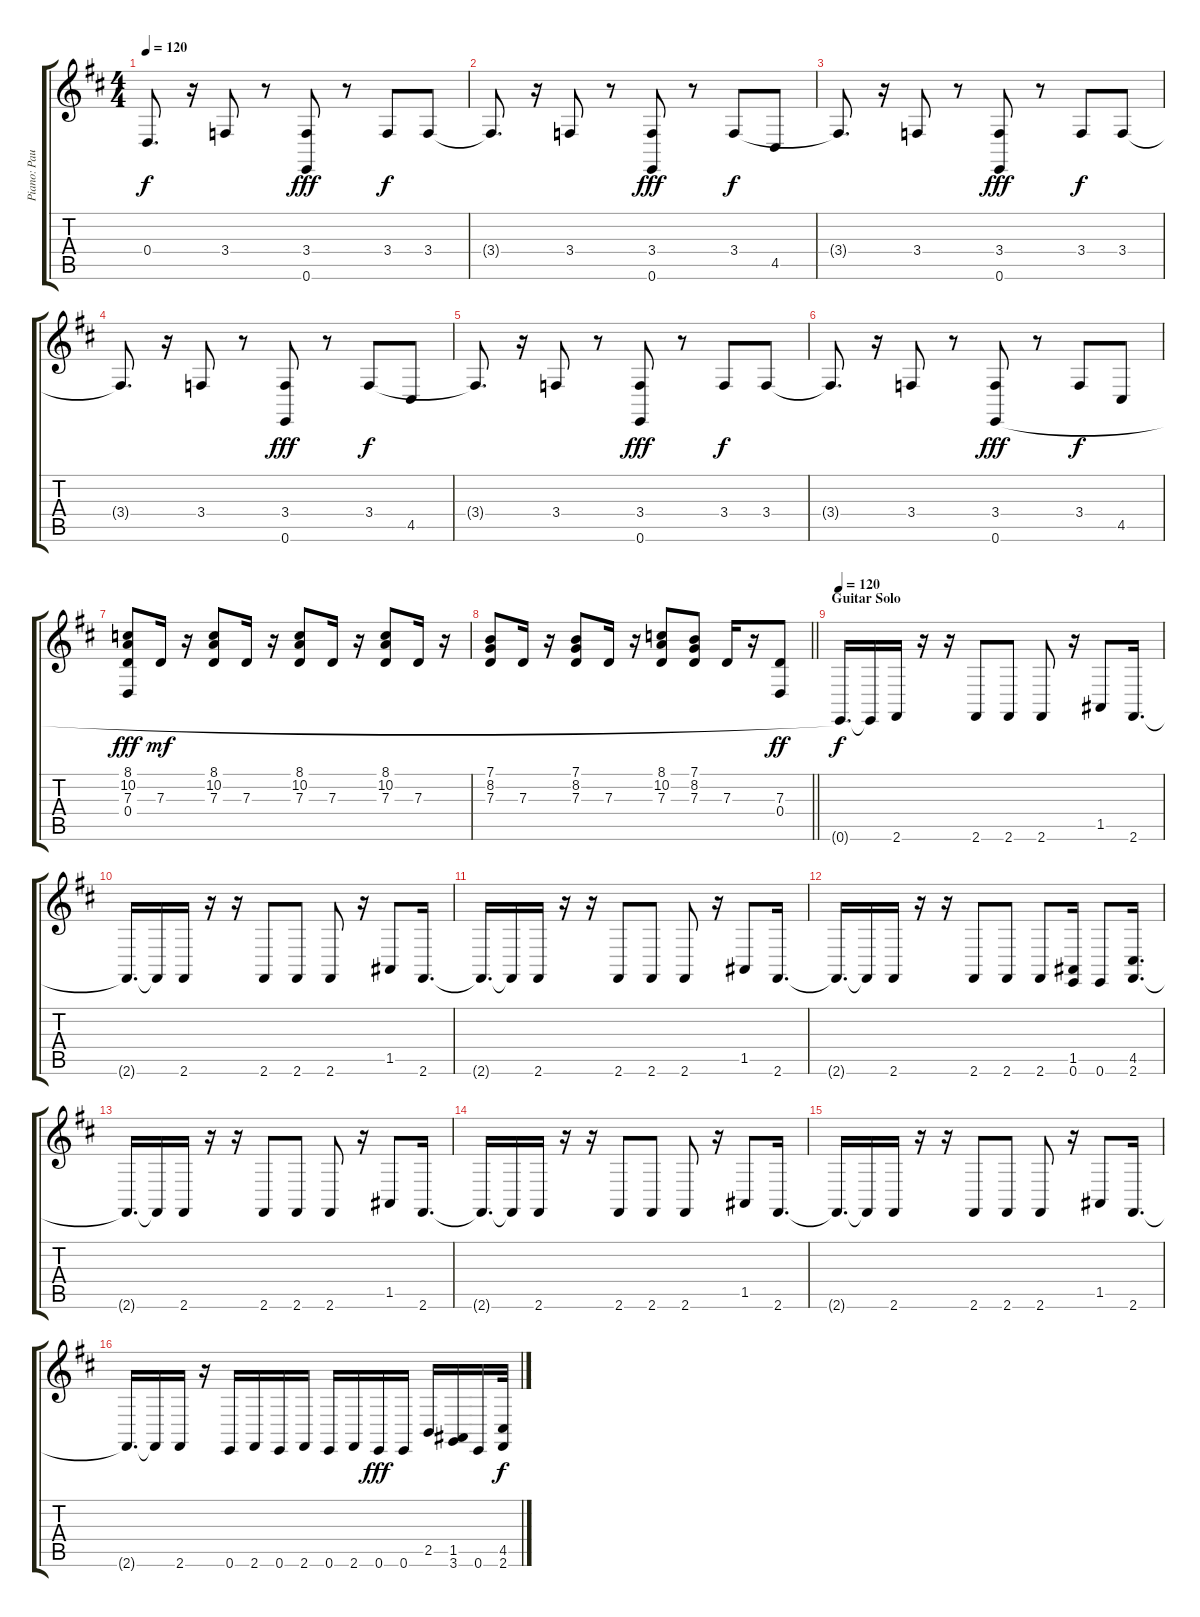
\track ("Piano: Paul Rodgers" "Piano: Pau") {instrument electricgrandpiano}
\staff {score tabs}
\tuning (E4 B3 G3 D3 A2 E2) {hide}
\ts (4 4)
\tempo 120
\clef g2
\ks d
0.4.8{d dy f} r.16 3.4.8 r.8 (3.4 0.6).8{dy fff} r.8 3.4.8{dy f} 3.4.8 |
3.4{t}.8{d} r.16 3.4.8 r.8 (3.4 0.6).8{dy fff} r.8 3.4.8{dy f} 4.5.8 |
3.4{t}.8{d} r.16 3.4.8 r.8 (3.4 0.6).8{dy fff} r.8 3.4.8{dy f} 3.4.8 |
3.4{t}.8{d} r.16 3.4.8 r.8 (3.4 0.6).8{dy fff} r.8 3.4.8{dy f} 4.5.8 |
3.4{t}.8{d} r.16 3.4.8 r.8 (3.4 0.6).8{dy fff} r.8 3.4.8{dy f} 3.4.8 |
3.4{t}.8{d} r.16 3.4.8 r.8 (3.4 0.6).8{dy fff} r.8 3.4.8{dy f} 4.5.8 |
(8.1 10.2 7.3 0.4).8{dy fff} 7.3.16{dy mf} r.16 (8.1 10.2 7.3).8 7.3.16 r.16 (8.1 10.2 7.3).8 7.3.16 r.16 (8.1 10.2 7.3).8 7.3.16 r.16 |
\barLineRight lightlight
(7.1 8.2 7.3).8 7.3.16 r.16 (7.1 8.2 7.3).8 7.3.16 r.16 (8.1 10.2 7.3).8 (7.1 8.2 7.3).8 7.3.16 r.16 (7.3 0.4).8{dy ff} |
\section ("" "Guitar Solo")
\tempo 120
0.6{t}.16{d dy f} 0.6{t}.16 2.6.16 r.16 r.16 2.6.8 2.6.8 2.6.8 r.16 1.5.8 2.6.16{d} |
2.6{t}.16{d} 2.6{t}.16 2.6.16 r.16 r.16 2.6.8 2.6.8 2.6.8 r.16 1.5.8 2.6.16{d} |
2.6{t}.16{d} 2.6{t}.16 2.6.16 r.16 r.16 2.6.8 2.6.8 2.6.8 r.16 1.5.8 2.6.16{d} |
2.6{t}.16{d} 2.6{t}.16 2.6.16 r.16 r.16 2.6.8 2.6.8 2.6.8 (1.5 0.6).16 0.6.8 (4.5 2.6).16{d} |
2.6{t}.16{d} 2.6{t}.16 2.6.16 r.16 r.16 2.6.8 2.6.8 2.6.8 r.16 1.5.8 2.6.16{d} |
2.6{t}.16{d} 2.6{t}.16 2.6.16 r.16 r.16 2.6.8 2.6.8 2.6.8 r.16 1.5.8 2.6.16{d} |
2.6{t}.16{d} 2.6{t}.16 2.6.16 r.16 r.16 2.6.8 2.6.8 2.6.8 r.16 1.5.8 2.6.16{d} |
2.6{t}.16{d} 2.6{t}.16 2.6.16 r.16 0.6.16 2.6.16 0.6.16 2.6.16 0.6.16 2.6.16 0.6.16{dy fff} 0.6.16 2.5.16 (1.5 3.6).16 0.6.16 (4.5 2.6).32{dy f}
